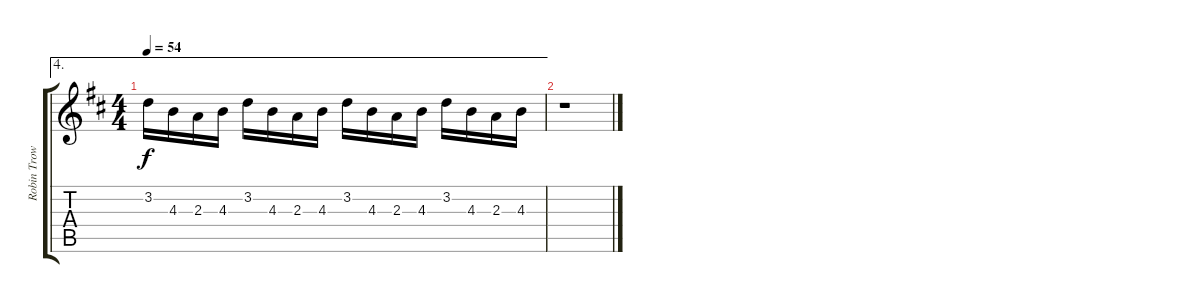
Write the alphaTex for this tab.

\track ("Robin Trower - Gtr.2" "Robin Trow") {instrument electricguitarclean}
\staff {score tabs}
\tuning (E4 B3 G3 D3 A2 E2) {hide}
\ae 4
\ts (4 4)
\tempo 54
\clef g2
\ks d
3.2.16{dy f} 4.3.16 2.3.16 4.3.16 3.2.16 4.3.16 2.3.16 4.3.16 3.2.16 4.3.16 2.3.16 4.3.16 3.2.16 4.3.16 2.3.16 4.3.16 |
r.1
